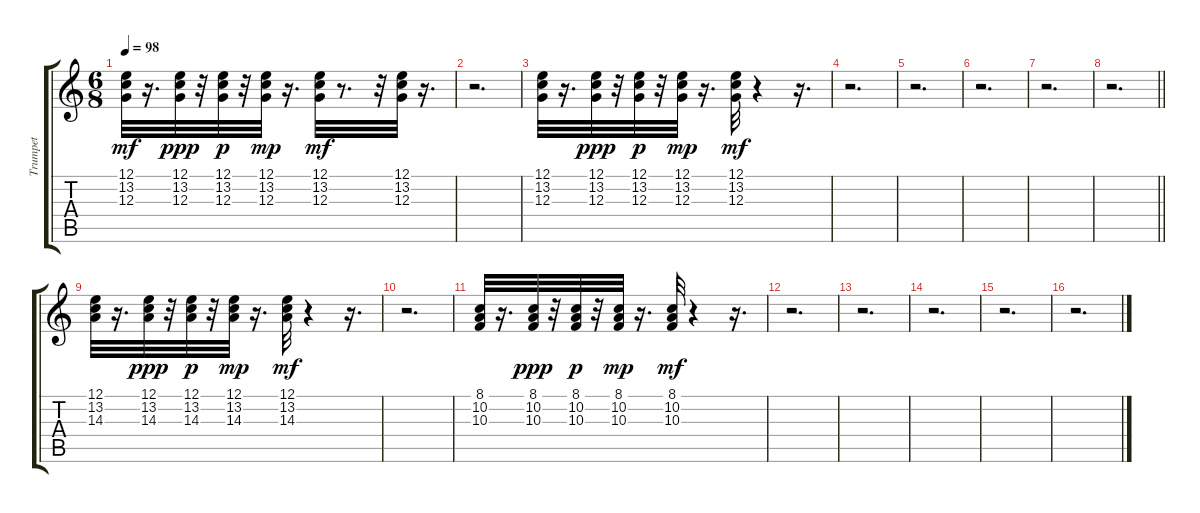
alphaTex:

\track ("Trumpet" "Trumpet") {instrument brasssection}
\staff {score tabs}
\tuning (E4 B3 G3 D3 A2 E2) {hide}
\ts (6 8)
\tempo 98
\clef g2
\ks c
(12.1 13.2 12.3).32{dy mf} r.16{d} (12.1 13.2 12.3).32{dy ppp} r.32 (12.1 13.2 12.3).32{dy p} r.32 (12.1 13.2 12.3).32{dy mp} r.16{d} (12.1 13.2 12.3).32{dy mf} r.8{d} r.32 (12.1 13.2 12.3).32 r.16{d} |
r.2{d} |
(12.1 13.2 12.3).32 r.16{d} (12.1 13.2 12.3).32{dy ppp} r.32 (12.1 13.2 12.3).32{dy p} r.32 (12.1 13.2 12.3).32{dy mp} r.16{d} (12.1 13.2 12.3).32{dy mf} r.4 r.16{d} |
r.2{d} |
r.2{d} |
r.2{d} |
r.2{d} |
\barLineRight lightlight
r.2{d} |
(12.1 13.2 14.3).32 r.16{d} (12.1 13.2 14.3).32{dy ppp} r.32 (12.1 13.2 14.3).32{dy p} r.32 (12.1 13.2 14.3).32{dy mp} r.16{d} (12.1 13.2 14.3).32{dy mf} r.4 r.16{d} |
r.2{d} |
(8.1 10.2 10.3).32 r.16{d} (8.1 10.2 10.3).32{dy ppp} r.32 (8.1 10.2 10.3).32{dy p} r.32 (8.1 10.2 10.3).32{dy mp} r.16{d} (8.1 10.2 10.3).32{dy mf} r.4 r.16{d} |
r.2{d} |
r.2{d} |
r.2{d} |
r.2{d} |
r.2{d}
